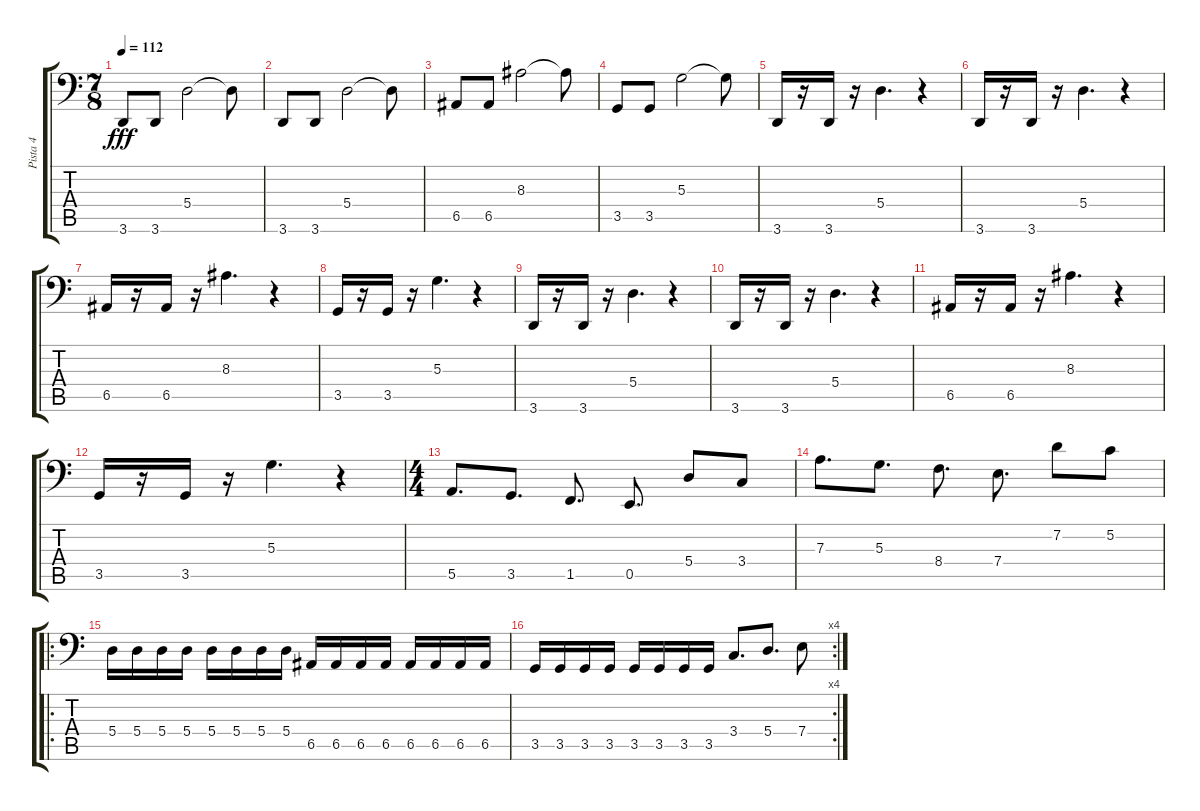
\track ("Pista 4" "Pista 4") {instrument electricbassfinger}
\staff {score tabs}
\tuning (C3 G2 D2 A1 E1 B0) {hide}
\ts (7 8)
\tempo 112
\clef f4
\ks c
3.6.8{dy fff} 3.6.8 5.4.2 5.4{t}.8 |
3.6.8 3.6.8 5.4.2 5.4{t}.8 |
6.5.8 6.5.8 8.3.2 8.3{t}.8 |
3.5.8 3.5.8 5.3.2 5.3{t}.8 |
3.6.16 r.16 3.6.16 r.16 5.4.4{d} r.4 |
3.6.16 r.16 3.6.16 r.16 5.4.4{d} r.4 |
6.5.16 r.16 6.5.16 r.16 8.3.4{d} r.4 |
3.5.16 r.16 3.5.16 r.16 5.3.4{d} r.4 |
3.6.16 r.16 3.6.16 r.16 5.4.4{d} r.4 |
3.6.16 r.16 3.6.16 r.16 5.4.4{d} r.4 |
6.5.16 r.16 6.5.16 r.16 8.3.4{d} r.4 |
3.5.16 r.16 3.5.16 r.16 5.3.4{d} r.4 |
\ts (4 4)
5.5.8{d} 3.5.8{d} 1.5.8{d} 0.5.8{d} 5.4.8 3.4.8 |
7.3.8{d} 5.3.8{d} 8.4.8{d} 7.4.8{d} 7.2.8 5.2.8 |
\ro
5.4.16 5.4.16 5.4.16 5.4.16 5.4.16 5.4.16 5.4.16 5.4.16 6.5.16 6.5.16 6.5.16 6.5.16 6.5.16 6.5.16 6.5.16 6.5.16 |
\rc 4
3.5.16 3.5.16 3.5.16 3.5.16 3.5.16 3.5.16 3.5.16 3.5.16 3.4.8{d} 5.4.8{d} 7.4.8
